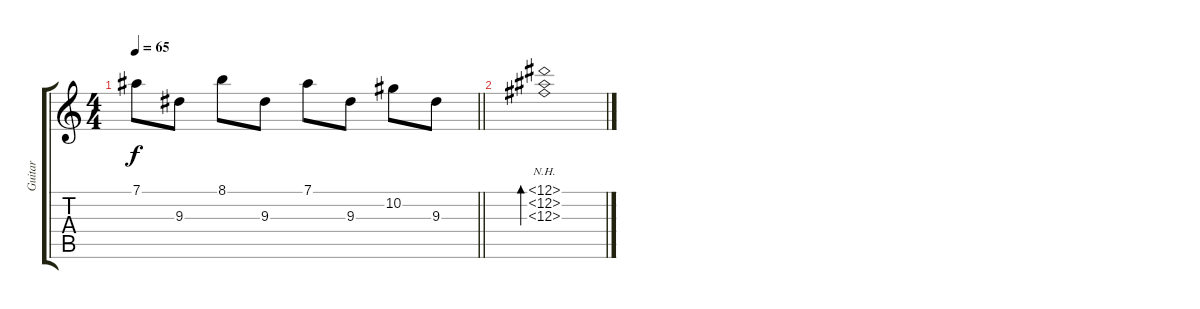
\track ("Guitar" "Guitar") {instrument acousticguitarsteel}
\staff {score tabs}
\tuning (Eb4 Bb3 Gb3 Db3 Ab2 Eb2) {hide}
\ts (4 4)
\tempo 65
\clef g2
\barLineRight lightlight
\ks c
7.1.8{dy f} 9.3.8 8.1.8 9.3.8 7.1.8{instrument acousticguitarsteel} 9.3.8 10.2.8 9.3.8 |
(12.1{nh} 12.2{nh} 12.3{nh}).1{bd 240}
